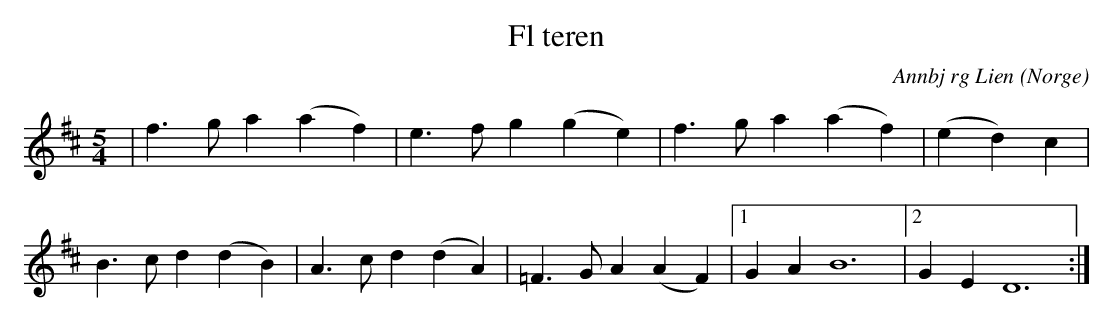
X:1
T:Fl teren
O:Norge
C: Annbj rg Lien
M:5/4
L:1/4
K:D
| f>g a (af) | e>f g (ge)| f>g a (af) | (ed) c |
B>c d (dB) | A>c d (dA) | =F>G A (AF) |1 GA B6 |2 GE D6 :|
